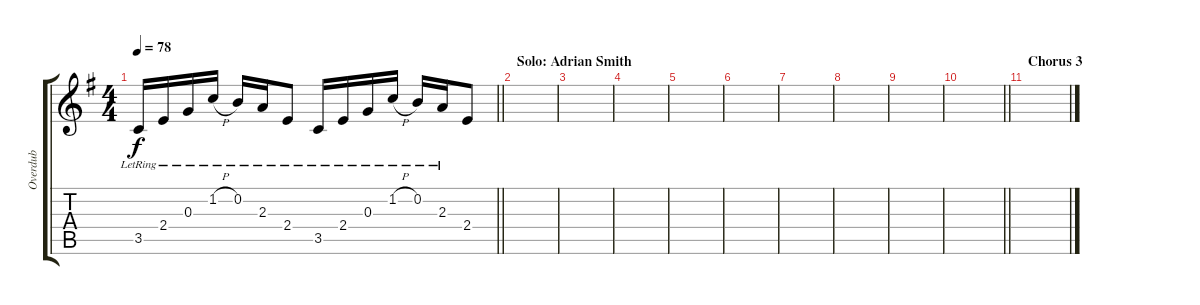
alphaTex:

\track ("Overdub" "Overdub") {instrument overdrivenguitar}
\staff {score tabs}
\tuning (E4 B3 G3 D3 A2 E2) {hide}
\ts (4 4)
\tempo 78
\clef g2
\barLineRight lightlight
\ks g
3.5{lr}.16{dy f} 2.4{lr}.16 0.3{lr}.16 1.2{h lr}.16 0.2{lr}.16 2.3{lr}.16 2.4{lr}.8 3.5{lr}.16 2.4{lr}.16 0.3{lr}.16 1.2{h lr}.16 0.2{lr}.16 2.3{lr}.16 2.4.8 |
\section ("" "Solo: Adrian Smith")
|
|
|
|
|
|
|
|
\barLineRight lightlight
|
\section ("" "Chorus 3")
